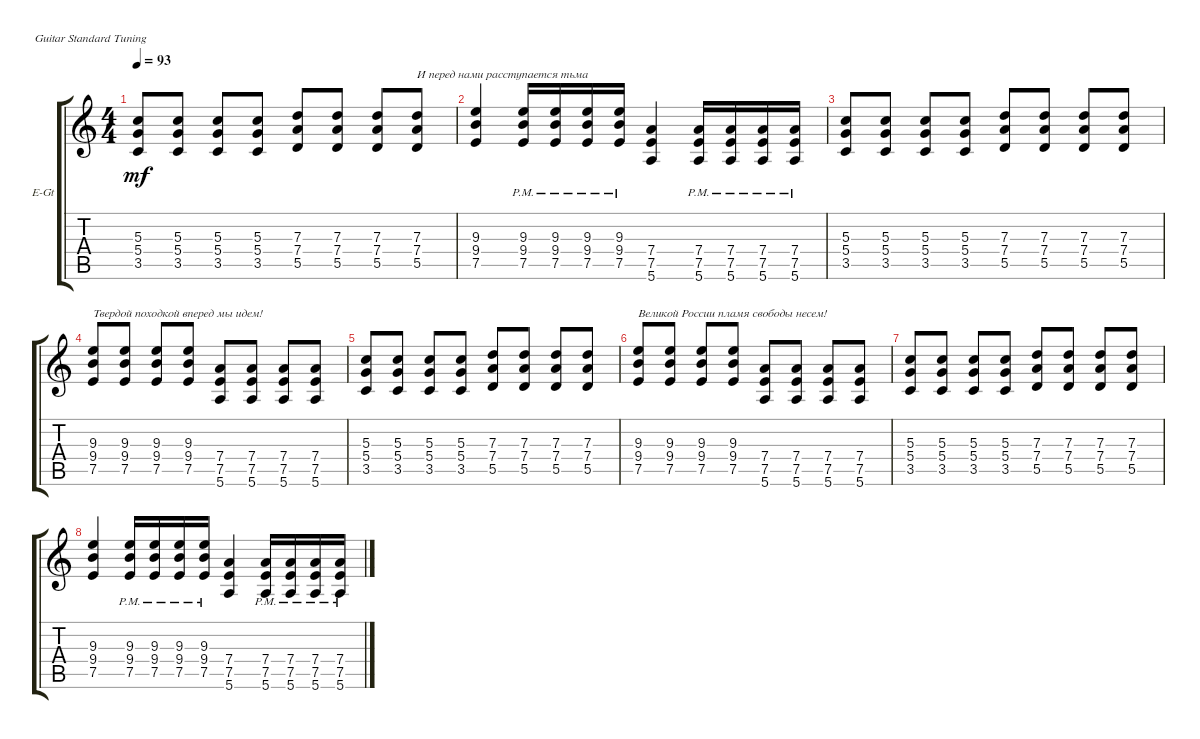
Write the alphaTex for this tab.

\bracketExtendMode groupsimilarinstruments
\firstSystemTrackNameOrientation horizontal
\otherSystemsTrackNameOrientation horizontal
\track ("Electric Guitar 2" "E-Gt") {mute instrument distortionguitar}
\staff {score tabs}
\tuning (E4 B3 G3 D3 A2 E2)
\ts (4 4)
\tempo 93
\clef g2
\ks c
(3.5 5.4 5.3).8{dy mf} (3.5 5.3 5.4).8 (3.5 5.4 5.3).8 (3.5 5.3 5.4).8 (5.5 7.4 7.3).8 (5.5 7.3 7.4).8 (5.5 7.4 7.3).8 (5.5 7.3 7.4).8{txt "И перед нами расступается тьма"} |
(7.5 9.4 9.3).4 (7.5{pm} 9.3{pm} 9.4{pm}).16 (7.5{pm} 9.4{pm} 9.3{pm}).16 (7.5{pm} 9.3{pm} 9.4{pm}).16 (7.5{pm} 9.4{pm} 9.3{pm}).16 (5.6 7.4 7.5).4 (5.6{pm} 7.5{pm} 7.4{pm}).16 (5.6{pm} 7.4{pm} 7.5{pm}).16 (5.6{pm} 7.5{pm} 7.4{pm}).16 (5.6{pm} 7.4{pm} 7.5{pm}).16 |
(3.5 5.4 5.3).8 (3.5 5.3 5.4).8 (3.5 5.4 5.3).8 (3.5 5.3 5.4).8 (5.5 7.4 7.3).8 (5.5 7.3 7.4).8 (5.5 7.4 7.3).8 (5.5 7.3 7.4).8 |
(7.5 9.4 9.3).8{txt "Твердой походкой вперед мы идем!"} (7.5 9.3 9.4).8 (7.5 9.4 9.3).8 (7.5 9.3 9.4).8 (5.6 7.4 7.5).8 (5.6 7.5 7.4).8 (5.6 7.4 7.5).8 (5.6 7.5 7.4).8 |
(3.5 5.4 5.3).8 (3.5 5.3 5.4).8 (3.5 5.4 5.3).8 (3.5 5.3 5.4).8 (5.5 7.4 7.3).8 (5.5 7.3 7.4).8 (5.5 7.4 7.3).8 (5.5 7.3 7.4).8 |
(7.5 9.4 9.3).8{txt "Великой России пламя свободы несем!"} (7.5 9.3 9.4).8 (7.5 9.4 9.3).8 (7.5 9.3 9.4).8 (5.6 7.4 7.5).8 (5.6 7.5 7.4).8 (5.6 7.4 7.5).8 (5.6 7.5 7.4).8 |
(3.5 5.4 5.3).8 (3.5 5.3 5.4).8 (3.5 5.4 5.3).8 (3.5 5.3 5.4).8 (5.5 7.4 7.3).8 (5.5 7.3 7.4).8 (5.5 7.4 7.3).8 (5.5 7.3 7.4).8 |
(7.5 9.4 9.3).4 (7.5{pm} 9.3{pm} 9.4{pm}).16 (7.5{pm} 9.4{pm} 9.3{pm}).16 (7.5{pm} 9.3{pm} 9.4{pm}).16 (7.5{pm} 9.4{pm} 9.3{pm}).16 (5.6 7.4 7.5).4 (5.6{pm} 7.5{pm} 7.4{pm}).16 (5.6{pm} 7.4{pm} 7.5{pm}).16 (5.6{pm} 7.5{pm} 7.4{pm}).16 (5.6{pm} 7.4{pm} 7.5{pm}).16
